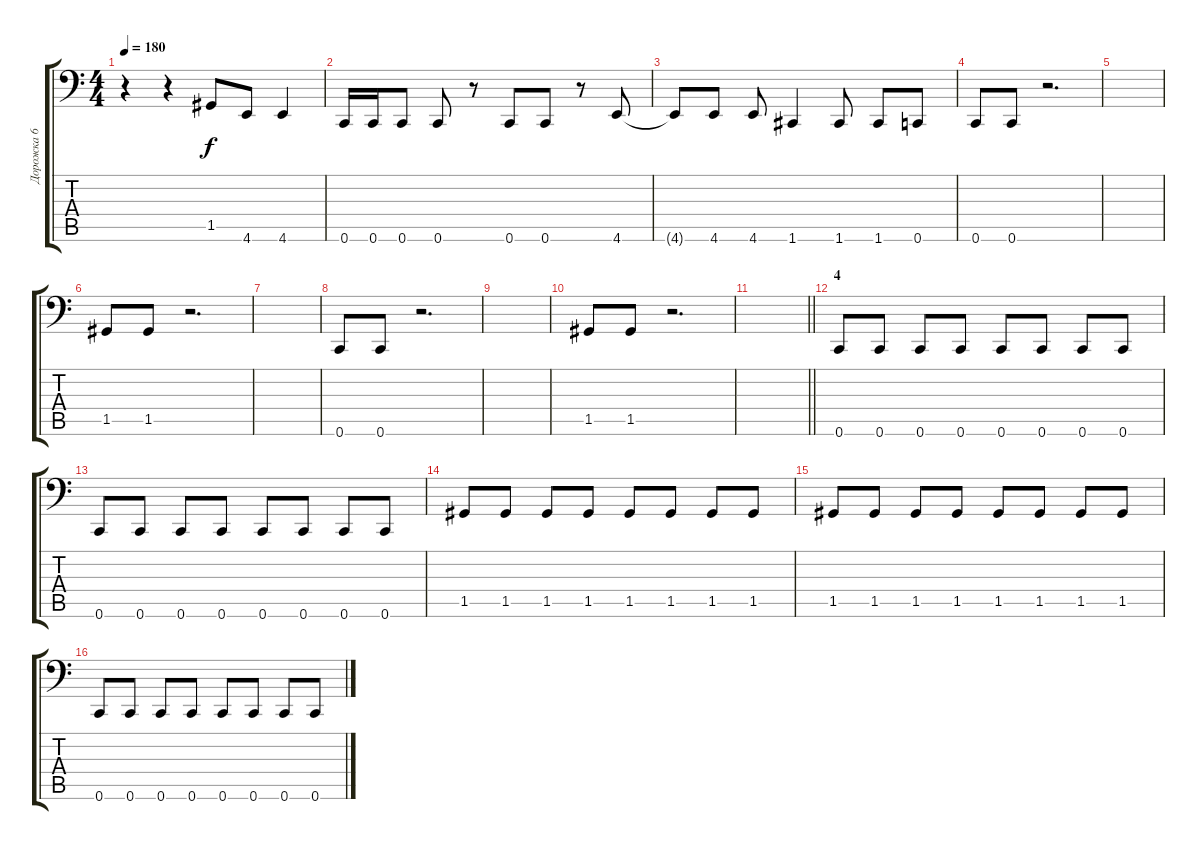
\track ("Дорожка 6" "Дорожка 6") {instrument electricbasspick}
\staff {score tabs}
\tuning (D3 A2 F2 C2 G1 C1) {hide}
\ts (4 4)
\tempo 180
\clef f4
\ks c
r.4{dy f} r.4 1.5.8 4.6.8 4.6.4 |
0.6.16 0.6.16 0.6.8 0.6.8 r.8 0.6.8 0.6.8 r.8 4.6.8 |
4.6{t}.8 4.6.8 4.6.8 1.6.4 1.6.8 1.6.8 0.6.8 |
0.6.8 0.6.8 r.2{d} |
|
1.5.8 1.5.8 r.2{d} |
|
0.6.8 0.6.8 r.2{d} |
|
1.5.8 1.5.8 r.2{d} |
\barLineRight lightlight
|
\section ("" "4")
0.6.8 0.6.8 0.6.8 0.6.8 0.6.8 0.6.8 0.6.8 0.6.8 |
0.6.8 0.6.8 0.6.8 0.6.8 0.6.8 0.6.8 0.6.8 0.6.8 |
1.5.8 1.5.8 1.5.8 1.5.8 1.5.8 1.5.8 1.5.8 1.5.8 |
1.5.8 1.5.8 1.5.8 1.5.8 1.5.8 1.5.8 1.5.8 1.5.8 |
0.6.8 0.6.8 0.6.8 0.6.8 0.6.8 0.6.8 0.6.8 0.6.8
